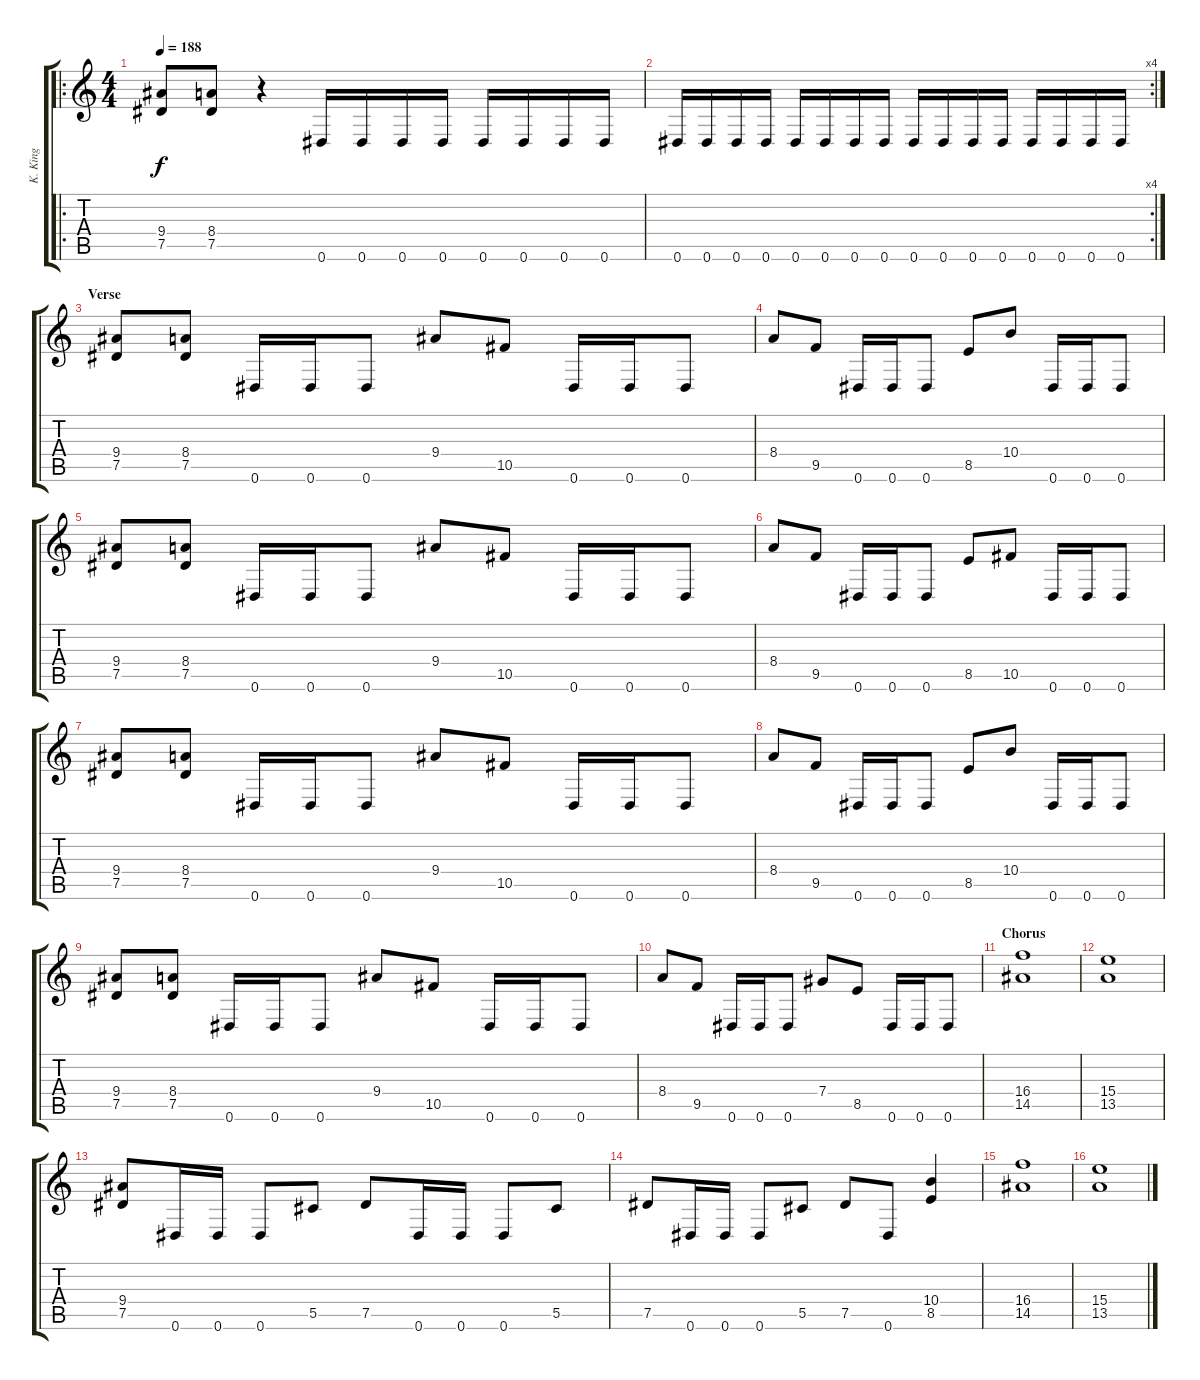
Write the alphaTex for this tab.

\track ("K. King" "K. King") {instrument distortionguitar}
\staff {score tabs}
\tuning (Eb4 Bb3 Gb3 Db3 Ab2 Eb2) {hide}
\ro
\ts (4 4)
\tempo 188
\clef g2
\ks c
(9.4 7.5).8{dy f} (8.4 7.5).8 r.4 0.6.16 0.6.16 0.6.16 0.6.16 0.6.16 0.6.16 0.6.16 0.6.16 |
\rc 4
0.6.16 0.6.16 0.6.16 0.6.16 0.6.16 0.6.16 0.6.16 0.6.16 0.6.16 0.6.16 0.6.16 0.6.16 0.6.16 0.6.16 0.6.16 0.6.16 |
\section ("" "Verse")
(9.4 7.5).8 (8.4 7.5).8 0.6.16 0.6.16 0.6.8 9.4.8 10.5.8 0.6.16 0.6.16 0.6.8 |
8.4.8 9.5.8 0.6.16 0.6.16 0.6.8 8.5.8 10.4.8 0.6.16 0.6.16 0.6.8 |
(9.4 7.5).8 (8.4 7.5).8 0.6.16 0.6.16 0.6.8 9.4.8 10.5.8 0.6.16 0.6.16 0.6.8 |
8.4.8 9.5.8 0.6.16 0.6.16 0.6.8 8.5.8 10.5.8 0.6.16 0.6.16 0.6.8 |
(9.4 7.5).8 (8.4 7.5).8 0.6.16 0.6.16 0.6.8 9.4.8 10.5.8 0.6.16 0.6.16 0.6.8 |
8.4.8 9.5.8 0.6.16 0.6.16 0.6.8 8.5.8 10.4.8 0.6.16 0.6.16 0.6.8 |
(9.4 7.5).8 (8.4 7.5).8 0.6.16 0.6.16 0.6.8 9.4.8 10.5.8 0.6.16 0.6.16 0.6.8 |
8.4.8 9.5.8 0.6.16 0.6.16 0.6.8 7.4.8 8.5.8 0.6.16 0.6.16 0.6.8 |
\section ("" "Chorus")
(16.4 14.5).1 |
(15.4 13.5).1 |
(9.4 7.5).8 0.6.16 0.6.16 0.6.8 5.5.8 7.5.8 0.6.16 0.6.16 0.6.8 5.5.8 |
7.5.8 0.6.16 0.6.16 0.6.8 5.5.8 7.5.8 0.6.8 (10.4 8.5).4 |
(16.4 14.5).1 |
(15.4 13.5).1
